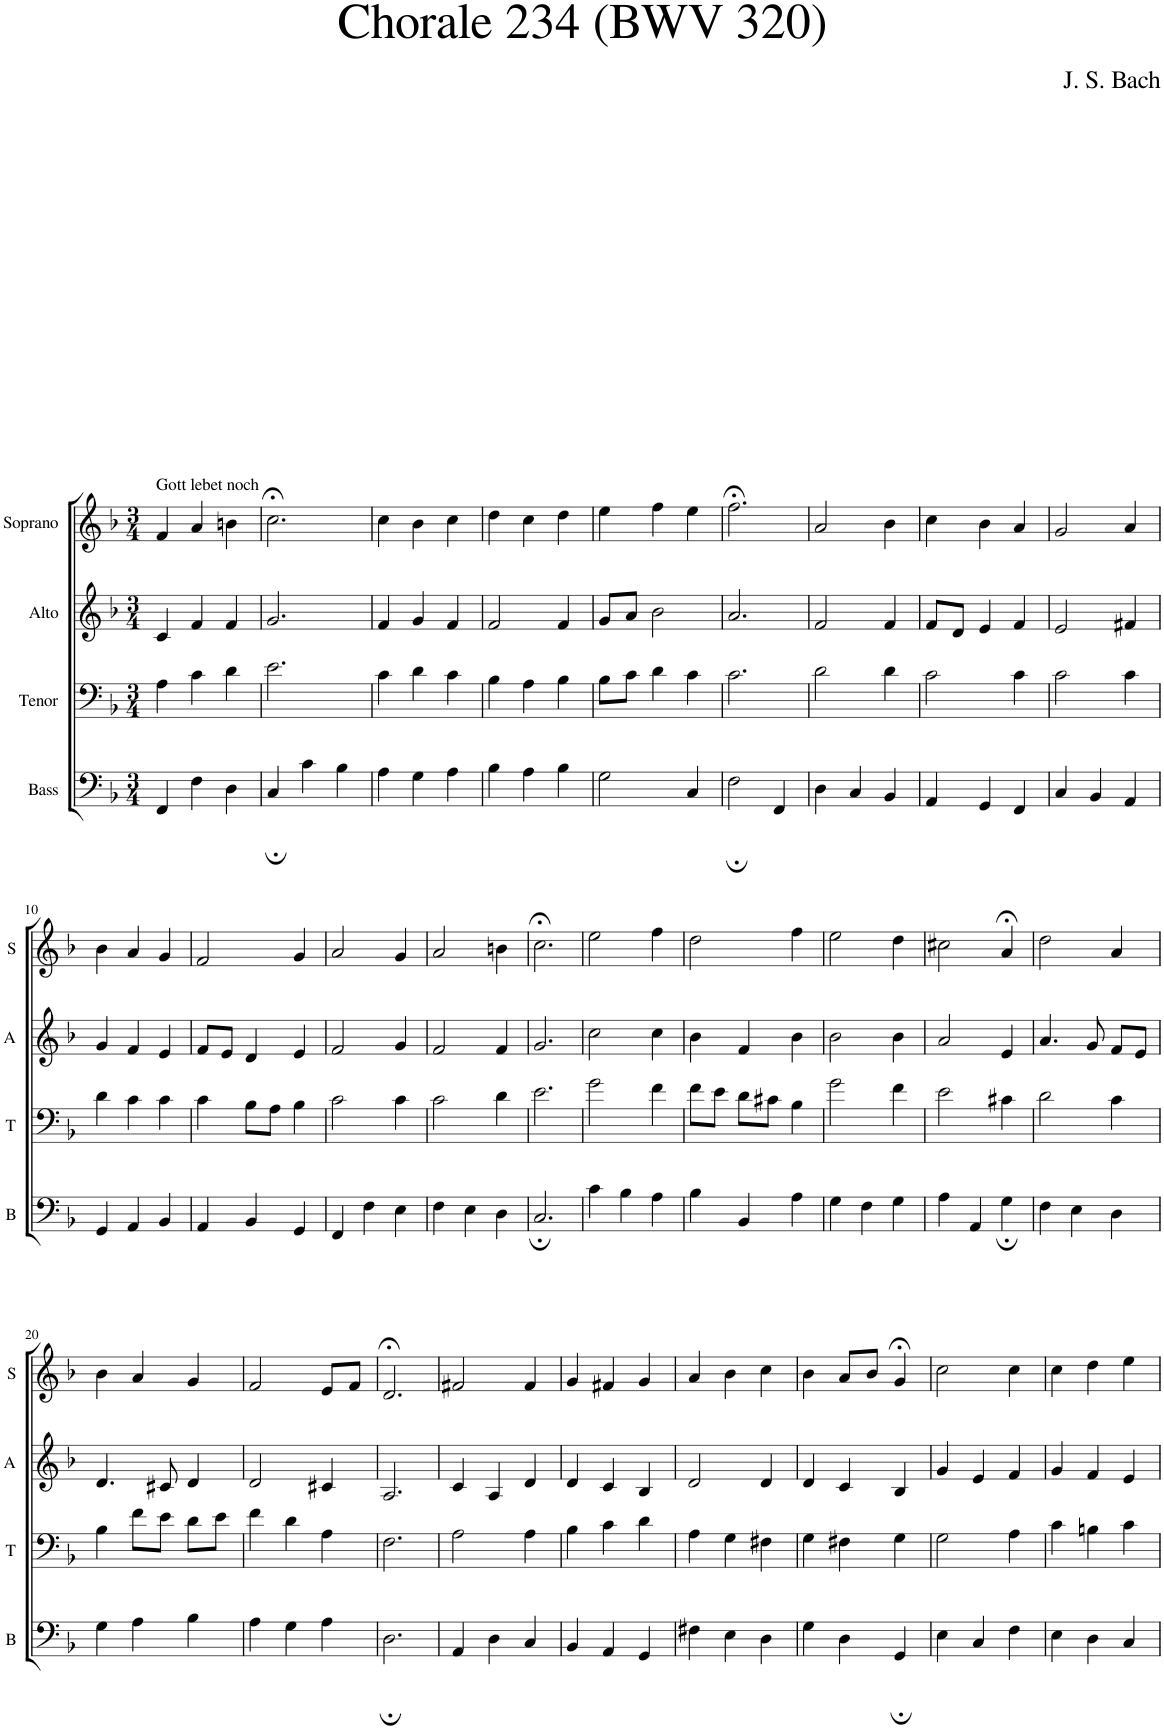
**kern	**kern	**kern	**kern
*part4	*part3	*part2	*part1
*staff4	*staff3	*staff2	*staff1
*I"Bass	*I"Tenor	*I"Alto	*I"Soprano
*I'B	*I'T	*I'A	*I'S
*clefF4	*clefF4	*clefG2	*clefG2
*k[b-]	*k[b-]	*k[b-]	*k[b-]
*M3/4	*M3/4	*M3/4	*M3/4
=1	=1	=1	=1
!	!	!	!LO:TX:a:t=Gott lebet noch
4FF/	4A\	4c/	4f/
4F\	4c\	4f/	4a/
4D\	4d\	4f/	4bn\
=2	=2	=2	=2
4C;/	2.e\	2.g/	2.cc;<\
4c\	.	.	.
4B-\	.	.	.
=3	=3	=3	=3
4A\	4c\	4f/	4cc\
4G\	4d\	4g/	4b-\
4A\	4c\	4f/	4cc\
=4	=4	=4	=4
4B-\	4B-\	2f/	4dd\
4A\	4A\	.	4cc\
4B-\	4B-\	4f/	4dd\
=5	=5	=5	=5
2G\	8B-\L	8g/L	4ee\
.	8c\J	8a/J	.
.	4d\	2b-\	4ff\
4C/	4c\	.	4ee\
=6	=6	=6	=6
2F;\	2.c\	2.a/	2.ff;<\
4FF/	.	.	.
=7	=7	=7	=7
4D\	2d\	2f/	2a/
4C/	.	.	.
4BB-/	4d\	4f/	4b-\
=8	=8	=8	=8
4AA/	2c\	8f/L	4cc\
.	.	8d/J	.
4GG/	.	4e/	4b-\
4FF/	4c\	4f/	4a/
=9	=9	=9	=9
4C/	2c\	2e/	2g/
4BB-/	.	.	.
4AA/	4c\	4f#X/	4a/
!!LO:LB:g=z
=10	=10	=10	=10
4GG/	4d\	4g/	4b-\
4AA/	4c\	4f/	4a/
4BB-/	4c\	4e/	4g/
=11	=11	=11	=11
4AA/	4c\	8f/L	2f/
.	.	8e/J	.
4BB-/	8B-\L	4d/	.
.	8A\J	.	.
4GG/	4B-\	4e/	4g/
=12	=12	=12	=12
4FF/	2c\	2f/	2a/
4F\	.	.	.
4E\	4c\	4g/	4g/
=13	=13	=13	=13
4F\	2c\	2f/	2a/
4E\	.	.	.
4D\	4d\	4f/	4bn\
=14	=14	=14	=14
2.C;/	2.e\	2.g/	2.cc;<\
=15	=15	=15	=15
4c\	2g\	2cc\	2ee\
4B-\	.	.	.
4A\	4f\	4cc\	4ff\
=16	=16	=16	=16
4B-\	8f\L	4b-\	2dd\
.	8e\J	.	.
4BB-/	8d\L	4f/	.
.	8c#X\J	.	.
4A\	4B-\	4b-\	4ff\
=17	=17	=17	=17
4G\	2g\	2b-\	2ee\
4F\	.	.	.
4G\	4f\	4b-\	4dd\
=18	=18	=18	=18
4A\	2e\	2a/	2cc#X\
4AA/	.	.	.
4G;\	4c#X\	4e/	4a;</
=19	=19	=19	=19
4F\	2d\	4.a/	2dd\
4E\	.	.	.
.	.	8g/	.
4D\	4c\	8f/L	4a/
.	.	8e/J	.
!!LO:LB:g=z
=20	=20	=20	=20
4G\	4B-\	4.d/	4b-\
4A\	8f\L	.	4a/
.	8e\J	8c#X/	.
4B-\	8d\L	4d/	4g/
.	8e\J	.	.
=21	=21	=21	=21
4A\	4f\	2d/	2f/
4G\	4d\	.	.
4A\	4A\	4c#X/	8e/L
.	.	.	8f/J
=22	=22	=22	=22
2.D;\	2.F\	2.A/	2.d;</
=23	=23	=23	=23
4AA/	2A\	4c/	2f#X/
4D\	.	4A/	.
4C/	4A\	4d/	4f#/
=24	=24	=24	=24
4BB-/	4B-\	4d/	4g/
4AA/	4c\	4c/	4f#X/
4GG/	4d\	4B-/	4g/
=25	=25	=25	=25
4F#X\	4A\	2d/	4a/
4E\	4G\	.	4b-\
4D\	4F#X\	4d/	4cc\
=26	=26	=26	=26
4G\	4G\	4d/	4b-\
4D\	4F#X\	4c/	8a/L
.	.	.	8b-/J
4GG;/	4G\	4B-/	4g;</
=27	=27	=27	=27
4E\	2G\	4g/	2cc\
4C/	.	4e/	.
4F\	4A\	4f/	4cc\
=28	=28	=28	=28
4E\	4c\	4g/	4cc\
4D\	4Bn\	4f/	4dd\
4C/	4c\	4e/	4ee\
=	=	=	=
*-	*-	*-	*-
